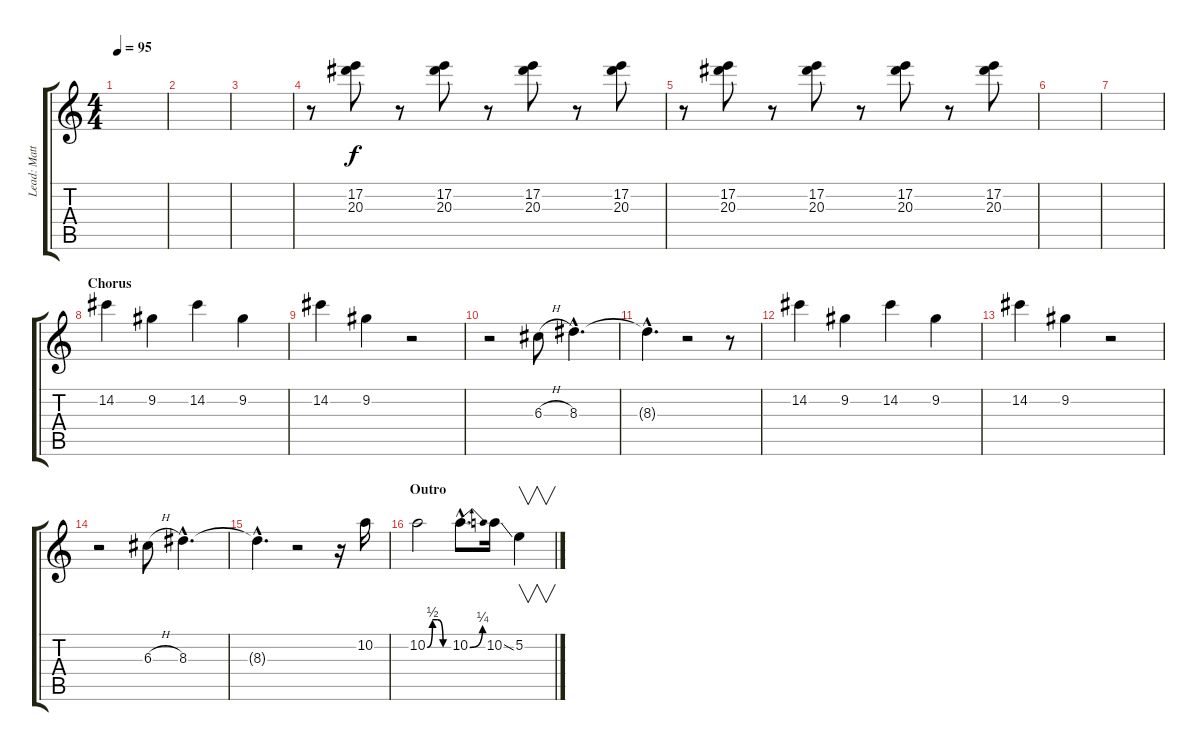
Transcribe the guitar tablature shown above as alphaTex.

\track ("Lead: Mattias Eklundh" "Lead: Matt") {instrument distortionguitar}
\staff {score tabs}
\tuning (E4 B3 G3 D3 A2 E2) {hide}
\ts (4 4)
\tempo 95
\clef g2
\ks c
|
|
|
r.8 (17.2 20.3).8 r.8 (17.2 20.3).8 r.8 (17.2 20.3).8 r.8 (17.2 20.3).8 |
r.8 (17.2 20.3).8 r.8 (17.2 20.3).8 r.8 (17.2 20.3).8 r.8 (17.2 20.3).8 |
|
|
\section ("" "Chorus")
14.2.4 9.2.4 14.2.4 9.2.4 |
14.2.4 9.2.4 r.2 |
r.2 6.3{h}.8 8.3{hac}.4{d} |
8.3{hac t}.4{d} r.2 r.8 |
14.2.4 9.2.4 14.2.4 9.2.4 |
14.2.4 9.2.4 r.2 |
r.2 6.3{h}.8 8.3{hac}.4{d} |
8.3{hac t}.4{d} r.2 r.16 10.2.16 |
\section ("" "Outro")
10.2{be (custom 0 0 15 2 30 2 45 0 60 0)}.2 10.2{be (bend 0 0 60 1) hac}.8{d} 10.2{ss}.16 5.2.4{v}
